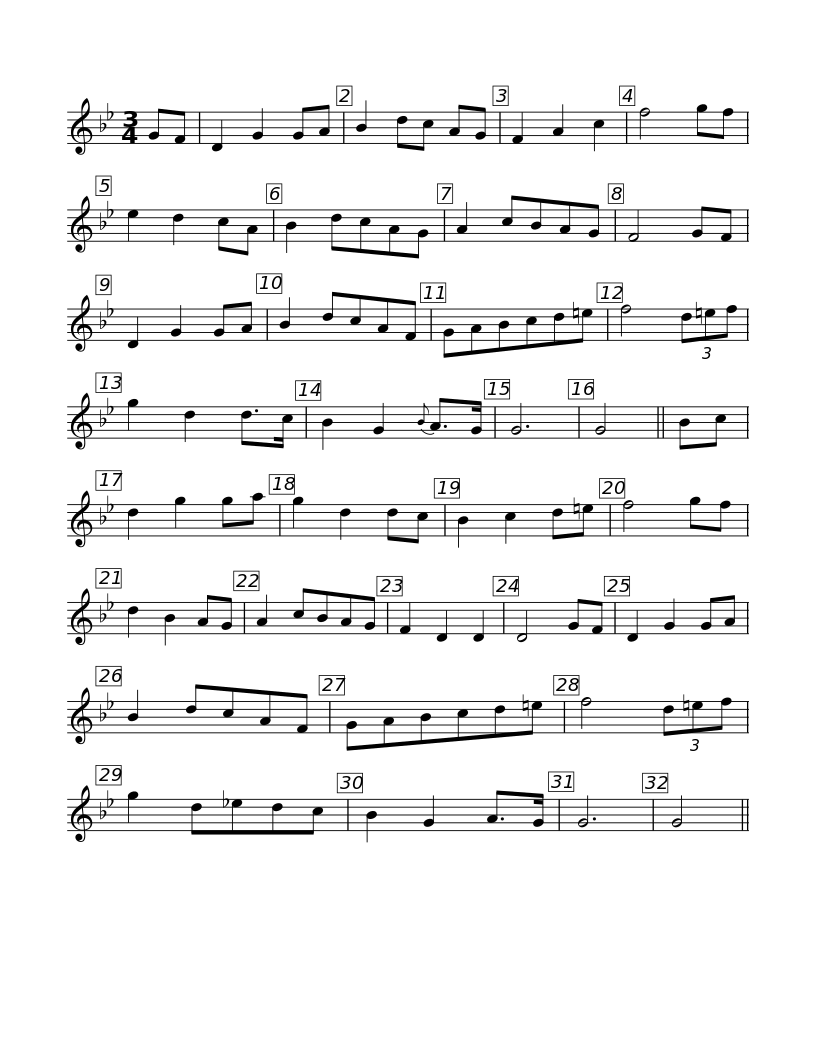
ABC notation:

X:1
L:1/8
M:3/4
I:linebreak $
K:Gmin
V:1 treble
V:1
 GF | D2 G2 GA | B2 dc AG | F2 A2 c2 | f4 gf | %5
 e2 d2 cA | B2 dcAG | A2 cBAG | F4 GF | D2 G2 GA |$ %10
 B2 dcAF | GABcd=e | f4 (3d=ef | g2 d2 d>c | B2 G2{B} A>G | %15
 G6 | G4 || Bc | d2 g2 ga | g2 d2 dc |$ %20
 B2 c2 d=e | f4 gf | d2 B2 AG | A2 cBAG | F2 D2 D2 | %25
 D4 GF | D2 G2 GA | B2 dcAF | GABcd=e | f4 (3d=ef |$ %30
 g2 d_edc | B2 G2 A>G | G6 | G4 || %34
